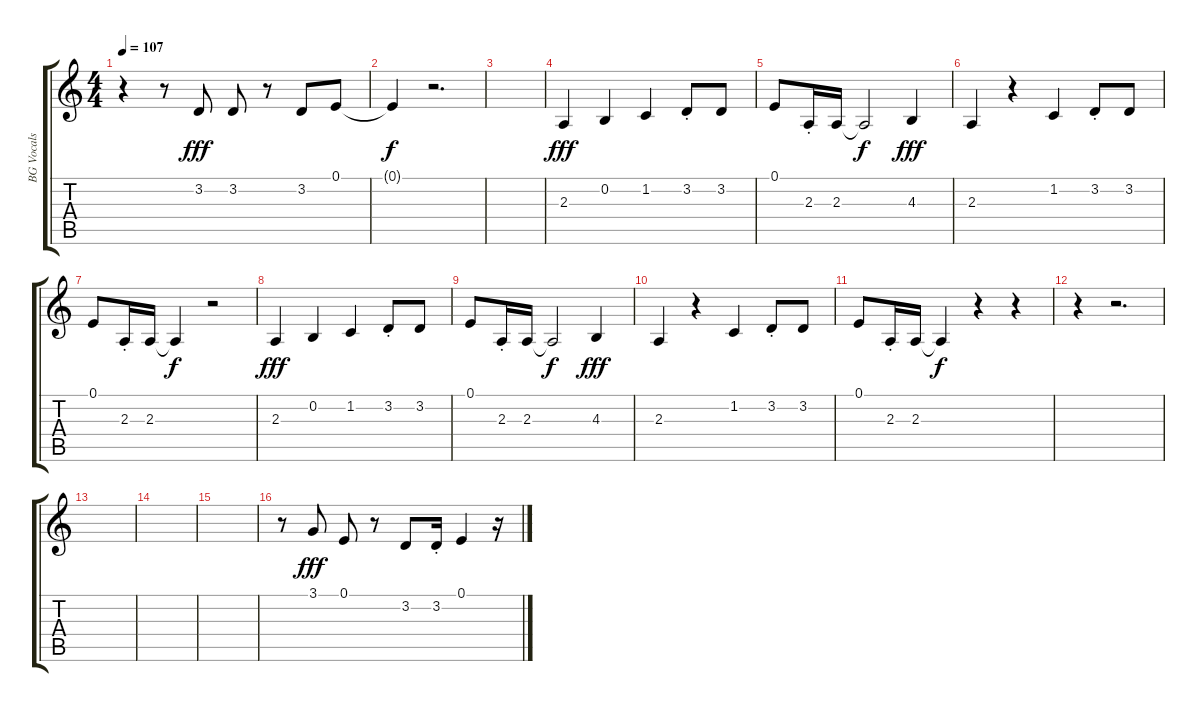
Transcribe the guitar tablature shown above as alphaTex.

\track ("BG Vocals" "BG Vocals") {instrument trombone}
\staff {score tabs}
\tuning (E4 B3 G3 D3 A2 E2) {hide}
\ts (4 4)
\tempo 107
\clef g2
\ks c
r.4{dy fff} r.8 3.2.8 3.2.8 r.8 3.2.8 0.1.8 |
0.1{t}.4{dy f} r.2{d} |
|
2.3.4{dy fff} 0.2.4 1.2.4 3.2{st}.8 3.2.8 |
0.1.8 2.3{st}.16 2.3.16 2.3{t}.2{dy f} 4.3.4{dy fff} |
2.3.4 r.4 1.2.4 3.2{st}.8 3.2.8 |
0.1.8 2.3{st}.16 2.3.16 2.3{t}.4{dy f} r.2 |
2.3.4{dy fff} 0.2.4 1.2.4 3.2{st}.8 3.2.8 |
0.1.8 2.3{st}.16 2.3.16 2.3{t}.2{dy f} 4.3.4{dy fff} |
2.3.4 r.4 1.2.4 3.2{st}.8 3.2.8 |
0.1.8 2.3{st}.16 2.3.16 2.3{t}.4{dy f} r.4 r.4 |
r.4 r.2{d} |
|
|
|
r.8 3.1.8{dy fff} 0.1.8 r.8 3.2.8 3.2{st}.16 0.1.4 r.16
